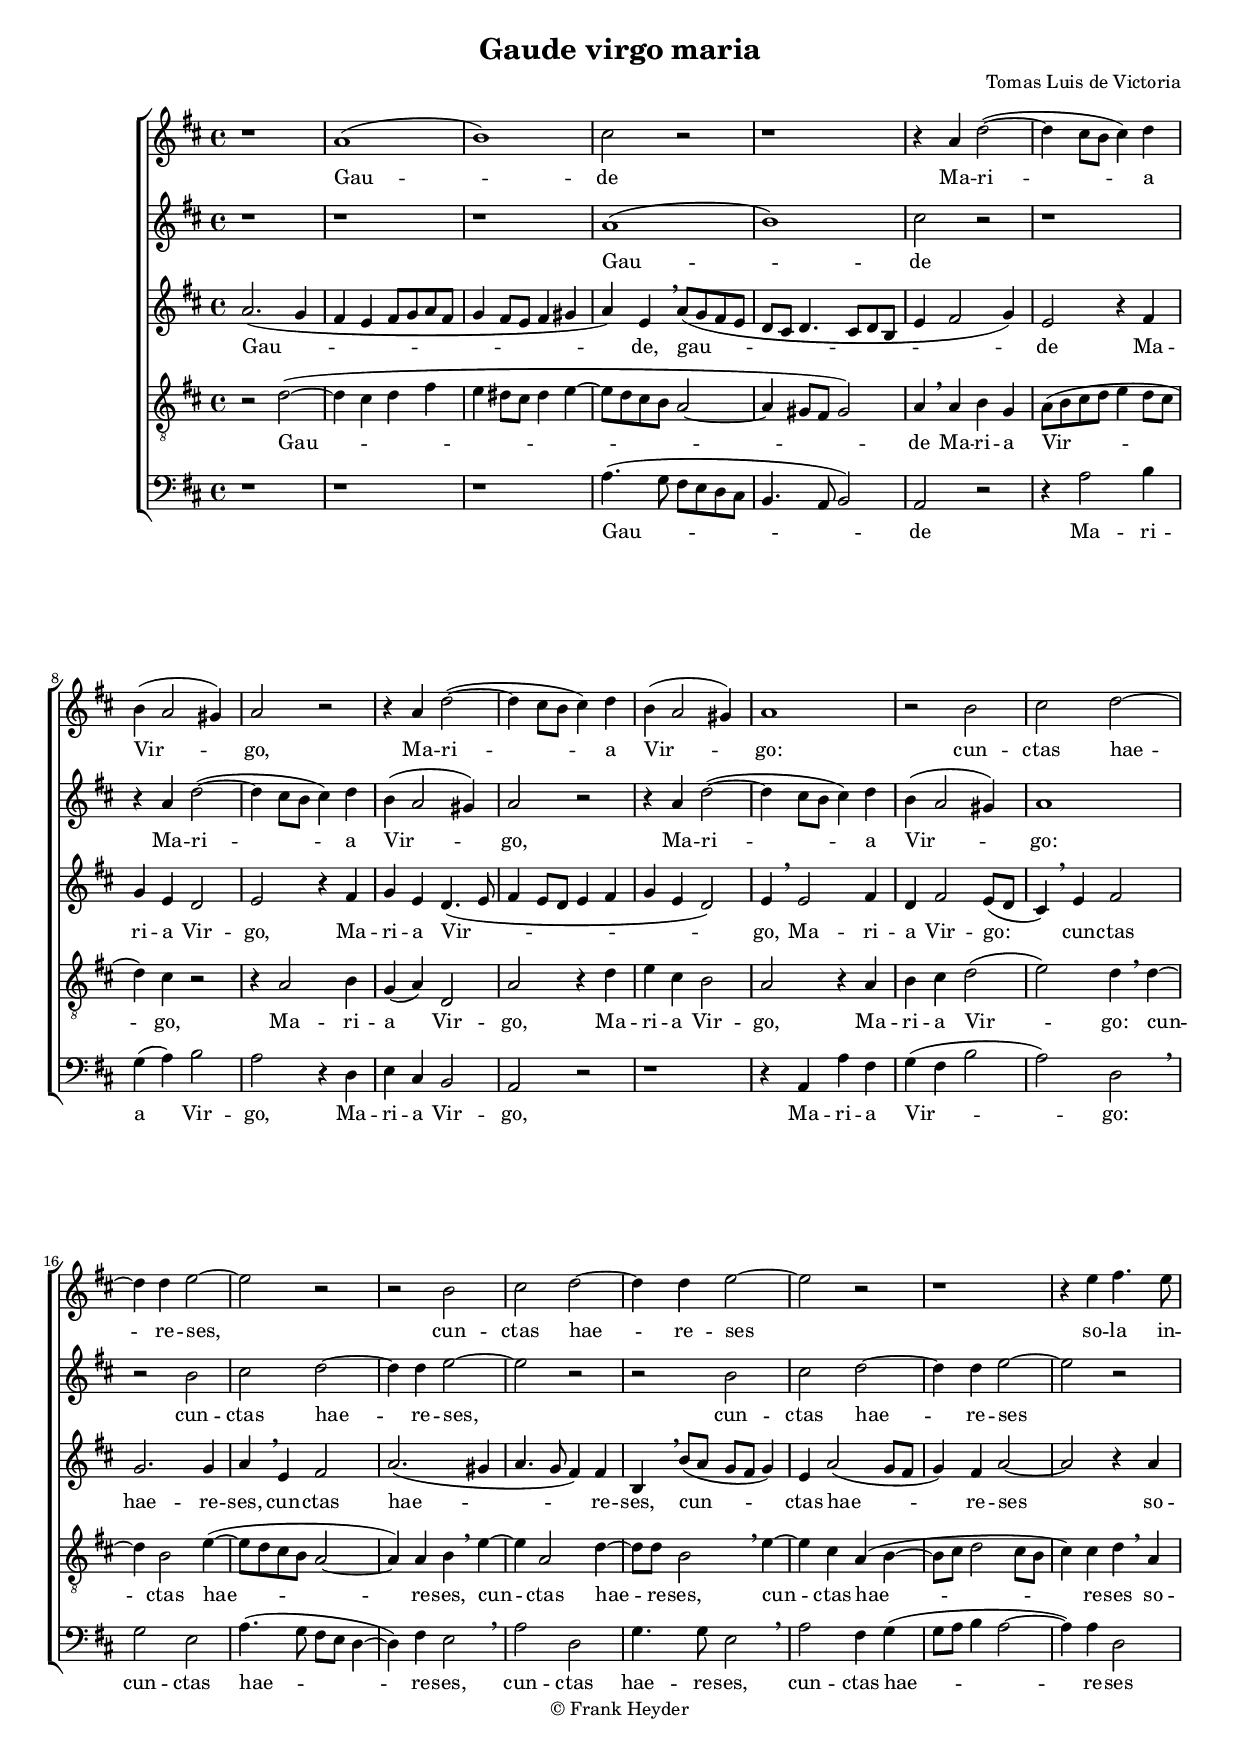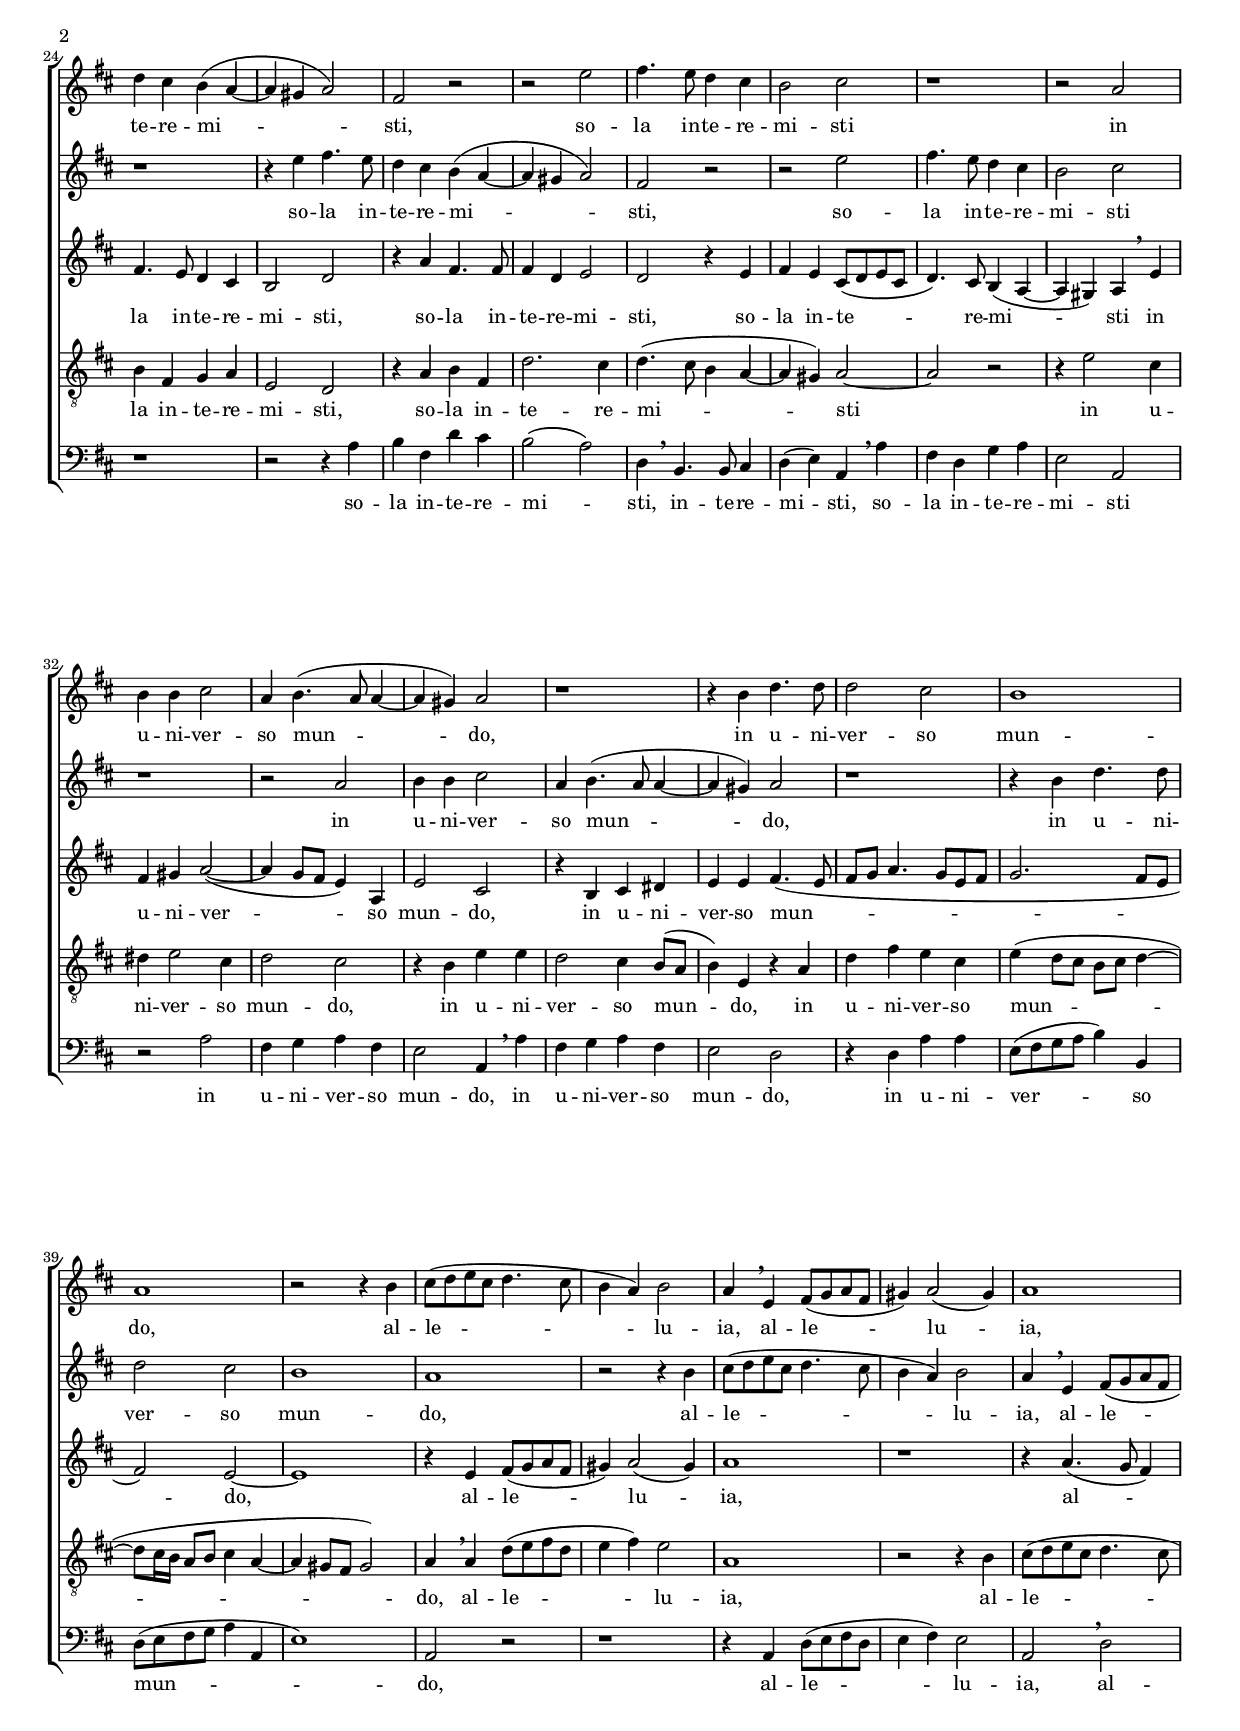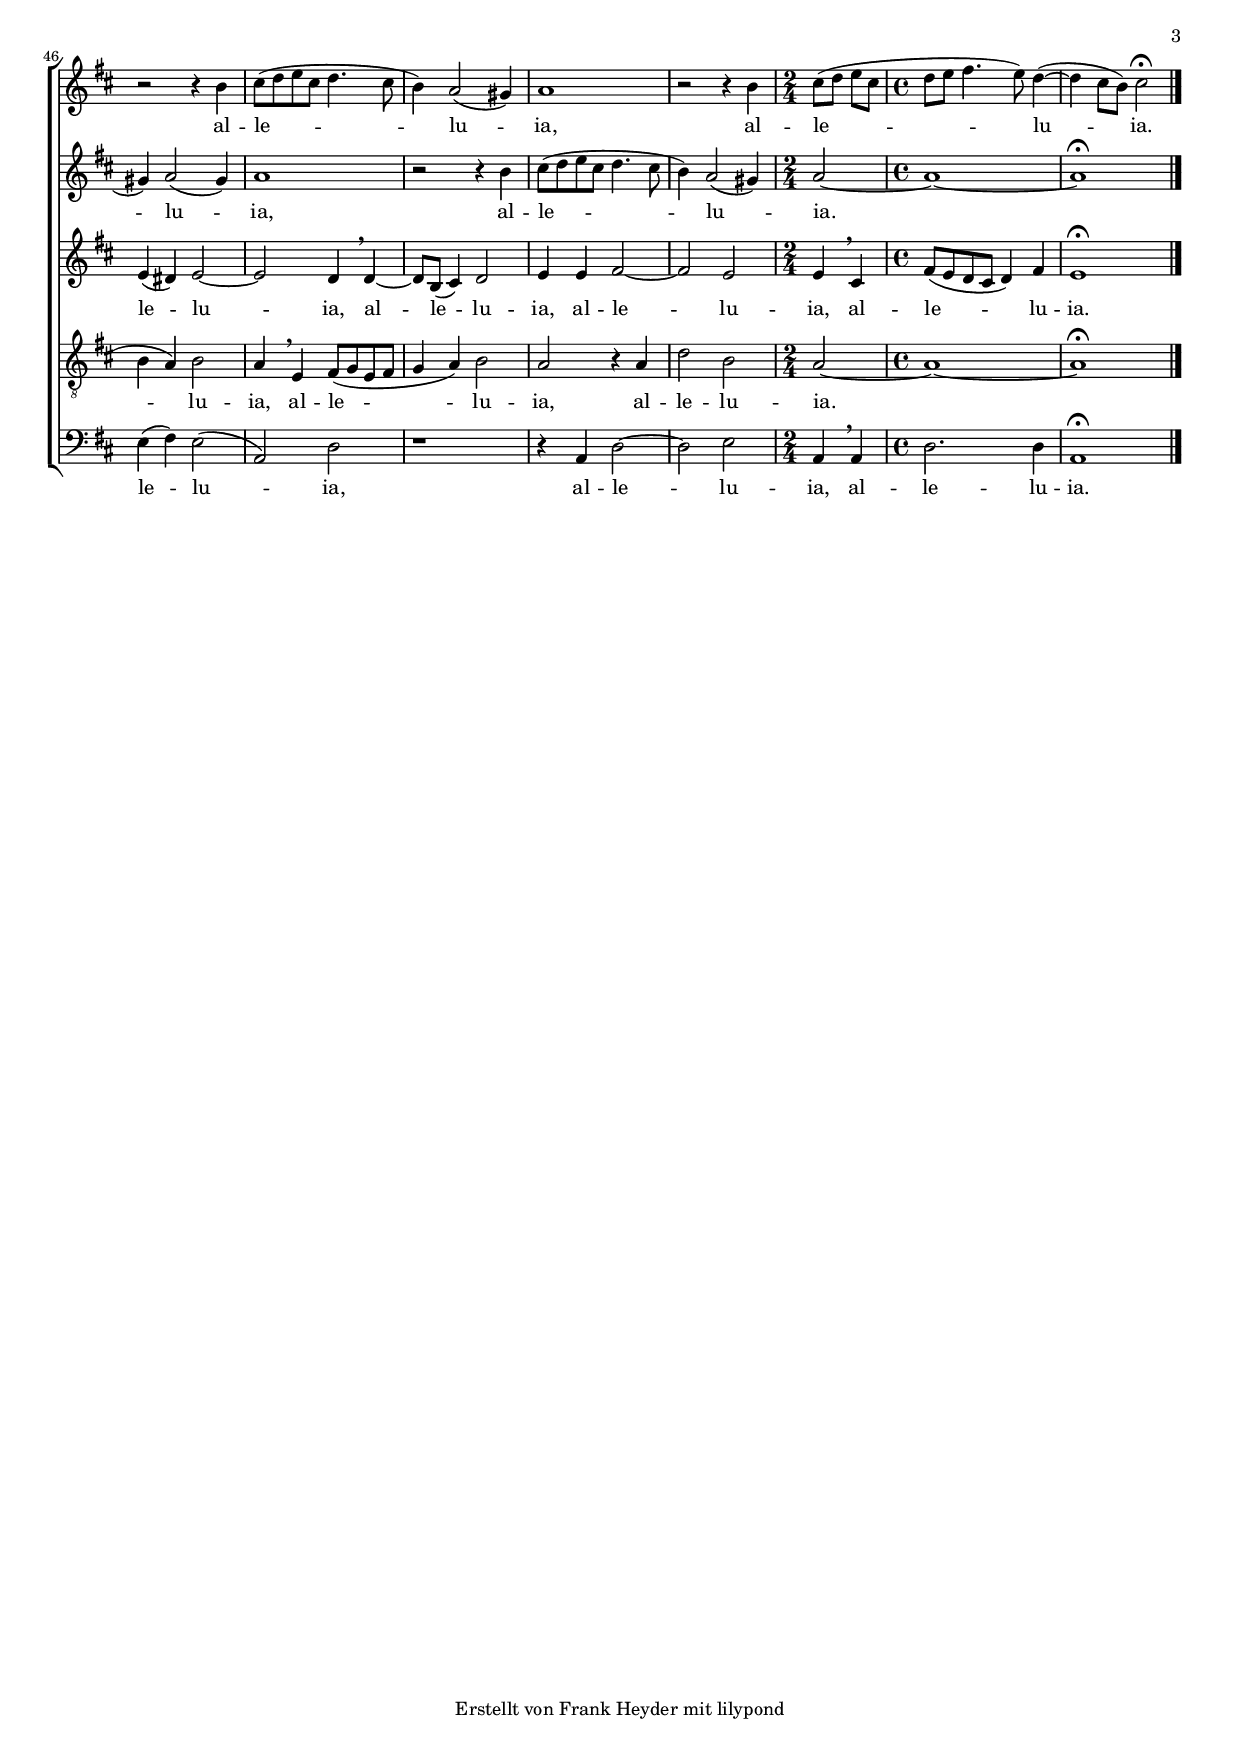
\version "2.6.4"

\include "deutsch.ly"

#(set-global-staff-size 16)

\header{
	filename =       "Gaude_virgo_maria.ly"
	title =          "Gaude virgo maria"
	composer =       "Tomas Luis de Victoria"
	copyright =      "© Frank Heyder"
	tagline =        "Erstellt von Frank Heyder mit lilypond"
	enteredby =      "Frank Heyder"
}

mSopranI= {
	\set Staff.instrument = "Cantus 1"
	%\set Staff.instr = "S"

	\key d \major
	\time 4/4
	\clef "treble"
	\relative c'' {
		r1 |
		a( |
		h) |
		cis2 r |
		r1 |
		r4 a d2~( |
		d4 cis8 h cis4) d |
		h( a2 gis4) |
		a2 r |
		r4 a d2~( |
		d4 cis8 h cis4) d |
		h( a2 gis4) |
		a1 |
		r2 h |
		cis d~ |
		d4 d4 e2~ |
		e r |
		r h |
		cis d~ |
		d4 d e2~ |
		e r |
		r1 |
		r4 e4 fis4. e8 |
		d4 cis h( a~ |
		a gis a2) |
		fis r |
		r e' |
		fis4. e8 d4 cis |
		h2 cis |
		r1 |
		r2 a |
		h4 h cis2 |
		a4 h4.( a8 a4~ |
		a gis) a2 |
		r1 |
		r4 h d4. d8 |
		d2 cis |
		h1 |
		a |
		r2 r4 h |
		cis8( d e cis d4. cis8 |
		h4 a) h2 |
		a4 \breathe e fis8( g a fis |
		gis4) a2( gis4) |
		a1 |
		r2 r4 h |
		cis8( d e cis d4. cis8 |
		h4) a2( gis4) |
		a1 |
		r2 r4 h |
		\time 2/4
		cis8( d e cis |
		\time 4/4
		d e fis4. e8) d4~( |
		d cis8 h) cis2^\fermata
		\bar "|."
	}
}

mSopranII= {
	\set Staff.instrument = "Cantus 2"
	%\set Staff.instr = "S"

	\key d \major
	\time 4/4
	\clef "treble"
	\relative c'' {
	r1 | r | r |
		a( |
		h) |
		cis2 r |
		r1 |
		r4 a d2~( |
		d4 cis8 h cis4) d |
		h( a2 gis4) |
		a2 r |
		r4 a d2~( |
		d4 cis8 h cis4) d |
		h( a2 gis4) |
		a1 |
		r2 h |
		cis d~ |
		d4 d4 e2~ |
		e r |
		r h |
		cis d~ |
		d4 d e2~ |
		e r |
		r1 |
		r4 e4 fis4. e8 |
		d4 cis h( a~ |
		a gis a2) |
		fis r |
		r e' |
		fis4. e8 d4 cis |
		h2 cis |
		r1 |
		r2 a |
		h4 h cis2 |
		a4 h4.( a8 a4~ |
		a gis) a2 |
		r1 |
		r4 h d4. d8 |
		d2 cis |
		h1 |
		a |
		r2 r4 h |
		cis8( d e cis d4. cis8 |
		h4 a) h2 |
		a4 \breathe e fis8( g a fis |
		gis4) a2( gis4) |
		a1 |
		r2 r4 h |
		cis8( d e cis d4. cis8 |
		h4) a2( gis4) |
		\time 2/4
		a2~ |
		\time 4/4
		a1~ |
		a^\fermata
		\bar "|."
	}
}

mAlt = {
	\set Staff.instrument = "Altus"
	%\set Staff.instr = "A"

	\key d \major
	\time 4/4
	\clef "treble"
	\relative c'' {
		a2.( g4 |
		fis e fis8 g a fis |
		g4 fis8 e fis4 gis |
		a) e \breathe a8( g fis e |
		d cis d4. cis8 d h |
		e4 fis2 g4) |
		e2 r4 fis |
		g e d2 |
		e r4 fis |
		g e d4.( e8 |
		fis4 e8 d e4 fis |
		g e d2) |
		e4 \breathe e2 fis4 |
		d fis2 e8( d |
		cis4) \breathe e fis2 |
		g2. g4 |
		a \breathe e fis2 |
		a2.( gis4 |
		a4. g8 fis4) fis |
		h, \breathe h'8( a g fis g4) |
		e a2( g8 fis |
		g4) fis a2~ |
		a r4 a |
		fis4. e8 d4 cis |
		h2 d |
		r4 a'4 fis4. fis8 |
		fis4 d e2 |
		d r4 e |
		fis e cis8( d e cis |
		d4.) cis8 h4( a~ |
		a gis) a \breathe e' |
		fis gis a2~( |
		a4 g8 fis e4) a, |
		e'2 cis |
		r4 h cis dis |
		e e fis4.( e8 |
		fis g a4. g8 e fis |
		g2. fis8 e |
		fis2) e~ |
		e1 |
		r4 e fis8( g a fis |
		gis4) a2( gis4) |
		a1 |
		r |
		r4 a4.( g8 fis4) |
		e( dis) e2~ |
		e d4 \breathe d~ |
		d8 h( cis4) d2 |
		e4 e fis2~ |
		fis e |
		\time 2/4
		e4 \breathe cis |
		\time 4/4
		fis8( e d cis d4) fis |
		e1^\fermata
		\bar "|."
	}
}

mTenor = {
	\set Staff.instrument = "Tenor"
	%\set Staff.instr = "T"

	\key d \major
	\time 4/4
	\clef "treble_8"
	\relative c' {
		r2 d~( |
		d4 cis d fis |
		e dis8 cis dis4 e~ |
		e8 d cis h a2~ |
		a4 gis8 fis gis2) |
		a4 \breathe a h g |
		a8( h cis d e4 d8 cis |
		d4) cis r2 |
		r4 a2 h4 |
		g( a) d,2 |
		a' r4 d |
		e cis h2 |
		a r4 a |
		h cis d2( |
		e) d4 \breathe d~ |
		d h2 e4~( |
		e8 d cis h a2~ |
		a4) a h \breathe e~ |
		e a,2 d4~ |
		d8 d h2 \breathe e4~ |
		e cis a( h~ |
		h8 cis d2 cis8 h |
		cis4) cis d \breathe a |
		h fis g a |
		e2 d |
		r4 a' h fis |
		d'2. cis4 |
		d4.( cis8 h4 a~ |
		a gis) a2~ |
		a r |
		r4 e'2 cis4 |
		dis e2 cis4 |
		d2 cis |
		r4 h e e |
		d2 cis4 h8( a |
		h4) e, r a |
		d fis e cis |
		e( d8 cis h cis d4~ |
		d8 cis16 h a8 h cis4 a~ |
		a gis8 fis gis2) |
		a4 \breathe a d8( e fis d |
		e4 fis) e2 |
		a,1 |
		r2 r4 h |
		cis8( d e cis d4. cis8 |
		h4 a) h2 |
		a4 \breathe e fis8( g e fis |
		g4 a) h2 |
		a r4 a |
		d2 h |
		\time 2/4
		a2~ |
		\time 4/4
		a1~ |
		a^\fermata
		\bar "|."
	}
}

mBass = {
	\set Staff.instrument = "Bassus"
	%\set Staff.instr = "B"

	\key d \major
	\time 4/4
	\clef "bass"
	\relative c' {
		r1 | r | r
		a4.( g8 fis e d cis |
		h4. a8 h2) |
		a r |
		r4 a'2 h4 |
		g( a) h2 |
		a r4 d, |
		e cis h2 |
		a r |
		r1 |
		r4 a a' fis |
		g( fis h2( |
		a) d, \breathe |
		g e |
		a4.( g8 fis e d4~ |
		d) fis e2 \breathe |
		a d, |
		g4. g8 e2 \breathe |
		a fis4 g( g8 a h4 a2~ |
		a4) a d,2 |
		r1 |
		r2 r4 a' |
		h fis d' cis |
		h2( a)|
		d,4 \breathe h4. h8 cis4 |
		d( e) a, \breathe a' |
		fis d g a |
		e2 a, |
		r a' |
		fis4 g a fis |
		e2 a,4 \breathe a' |
		fis g a fis |
		e2 d |
		r4 d a' a |
		e8( fis g a h4) h, |
		d8( e fis g a4 a, |
		e'1) |
		a,2 r |
		r1 |
		r4 a d8( e fis d |
		e4 fis) e2 |
		a, \breathe d |
		e4( fis) e2( |
		a,) d |
		r1 |
		r4 a d2~ |
		d e |
		\time 2/4
		a,4 \breathe a |
		\time 4/4
		d2. d4 |
		a1^\fermata
		\bar "|."
	}
}

lSopranI = \lyricmode {
	Gau -- de Ma -- ri -- a Vir -- go, Ma -- ri -- a Vir -- go:
	cun -- ctas hae -- re -- ses, cun -- ctas hae -- re -- ses
	so -- la in -- te -- re -- mi -- sti, so --
	la in -- te -- re -- mi -- sti in u -- ni -- ver -- so mun -- do,
	in u -- ni -- ver -- so mun -- do, al --
	le -- lu -- ia, al -- le -- lu -- ia, al -- le -- lu -- ia, al -- le -- lu -- ia.
}

lSopranII = \lyricmode {
	Gau -- de Ma -- ri -- a Vir -- go, Ma -- ri -- a Vir -- go:
	cun -- ctas hae -- re -- ses, cun -- ctas hae -- re -- ses
	so -- la in -- te -- re -- mi -- sti, so --
	la in -- te -- re -- mi -- sti in u -- ni -- ver -- so mun -- do,
	in u -- ni -- ver -- so mun -- do, al --
	le -- lu -- ia, al -- le -- lu -- ia, al -- le -- lu -- ia.
}

lAlt = \lyricmode {
	Gau -- de, gau -- de Ma -- ri -- a Vir -- go, Ma -- ri -- a Vir -- go, Ma -- ri --
	a Vir -- go: cun -- ctas hae -- re -- ses, cun -- ctas hae -- re -- ses, cun -- ctas hae -- re -- ses
	so -- la in -- te -- re -- mi -- sti, so -- la in -- te -- re -- mi --
	sti, so -- la in -- te -- re -- mi -- sti in u -- ni -- ver -- so mun -- do,
	in u -- ni -- ver -- so mun -- do, al -- le -- lu -- ia, al -- le -- lu -- ia,
	al -- le -- lu -- ia, al -- le -- lu -- ia, al -- le -- lu -- ia.
}

lTenor = \lyricmode {
	Gau -- de Ma -- ri -- a Vir -- go, Ma -- ri -- a Vir -- go, Ma -- ri -- a Vir -- go, Ma -- ri -- a Vir -- go:
	cun -- ctas hae -- re -- ses, cun -- ctas hae -- re -- ses, cun -- ctas hae -- re -- ses
	so -- la in -- te -- re -- mi -- sti, so -- la in -- te -- re -- mi -- sti
	in u -- ni -- ver -- so mun -- do, in u -- ni -- ver -- so mun -- do,
	in u -- ni -- ver -- so mun -- do, al --
	le -- lu -- ia, al -- le -- lu -- ia, al -- le -- lu -- ia, al -- le -- lu -- ia.
}

lBass = \lyricmode {
	Gau -- de Ma -- ri -- a Vir -- go, Ma -- ri -- a Vir -- go, Ma -- ri -- a Vir -- go:
	cun -- ctas hae -- re -- ses, cun -- ctas hae -- re -- ses, cun -- ctas hae -- re -- ses
	so -- la in -- te -- re -- mi -- sti, in -- te -- re -- mi -- sti, so -- la in -- te -- re -- mi -- sti
	in u -- ni -- ver -- so mun -- do, in u -- ni -- ver -- so mun -- do,
	in u -- ni -- ver -- so mun -- do, al --
	le -- lu -- ia, al -- le -- lu -- ia, al -- le -- lu -- ia, al -- le -- lu -- ia.
}

\score{
	\context ChoirStaff = Chor
	<<
		\context Voice = mSopranI << \mSopranI >>
		\context Lyrics = lSopranI \lyricsto mSopranI { \lSopranI }
		\context Voice = mSopranII << \mSopranII >>
		\context Lyrics = lSopranII \lyricsto mSopranII { \lSopranII }
		\context Voice = mAlt << \mAlt >>
		\context Lyrics = lAlt \lyricsto mAlt { \lAlt }
		\context Voice = mTenor << \mTenor >>
		\context Lyrics = lTenor \lyricsto mTenor { \lTenor }
		\context Voice = mBass << \mBass >>
		\context Lyrics = lBass \lyricsto mBass { \lBass }
	>>
	\midi{ \tempo 4=90 }
	\layout {
		\context {
			\Score
                        \override BarNumber #'extra-offset = #'(0.0 . 0.0)

		    }
	}
}